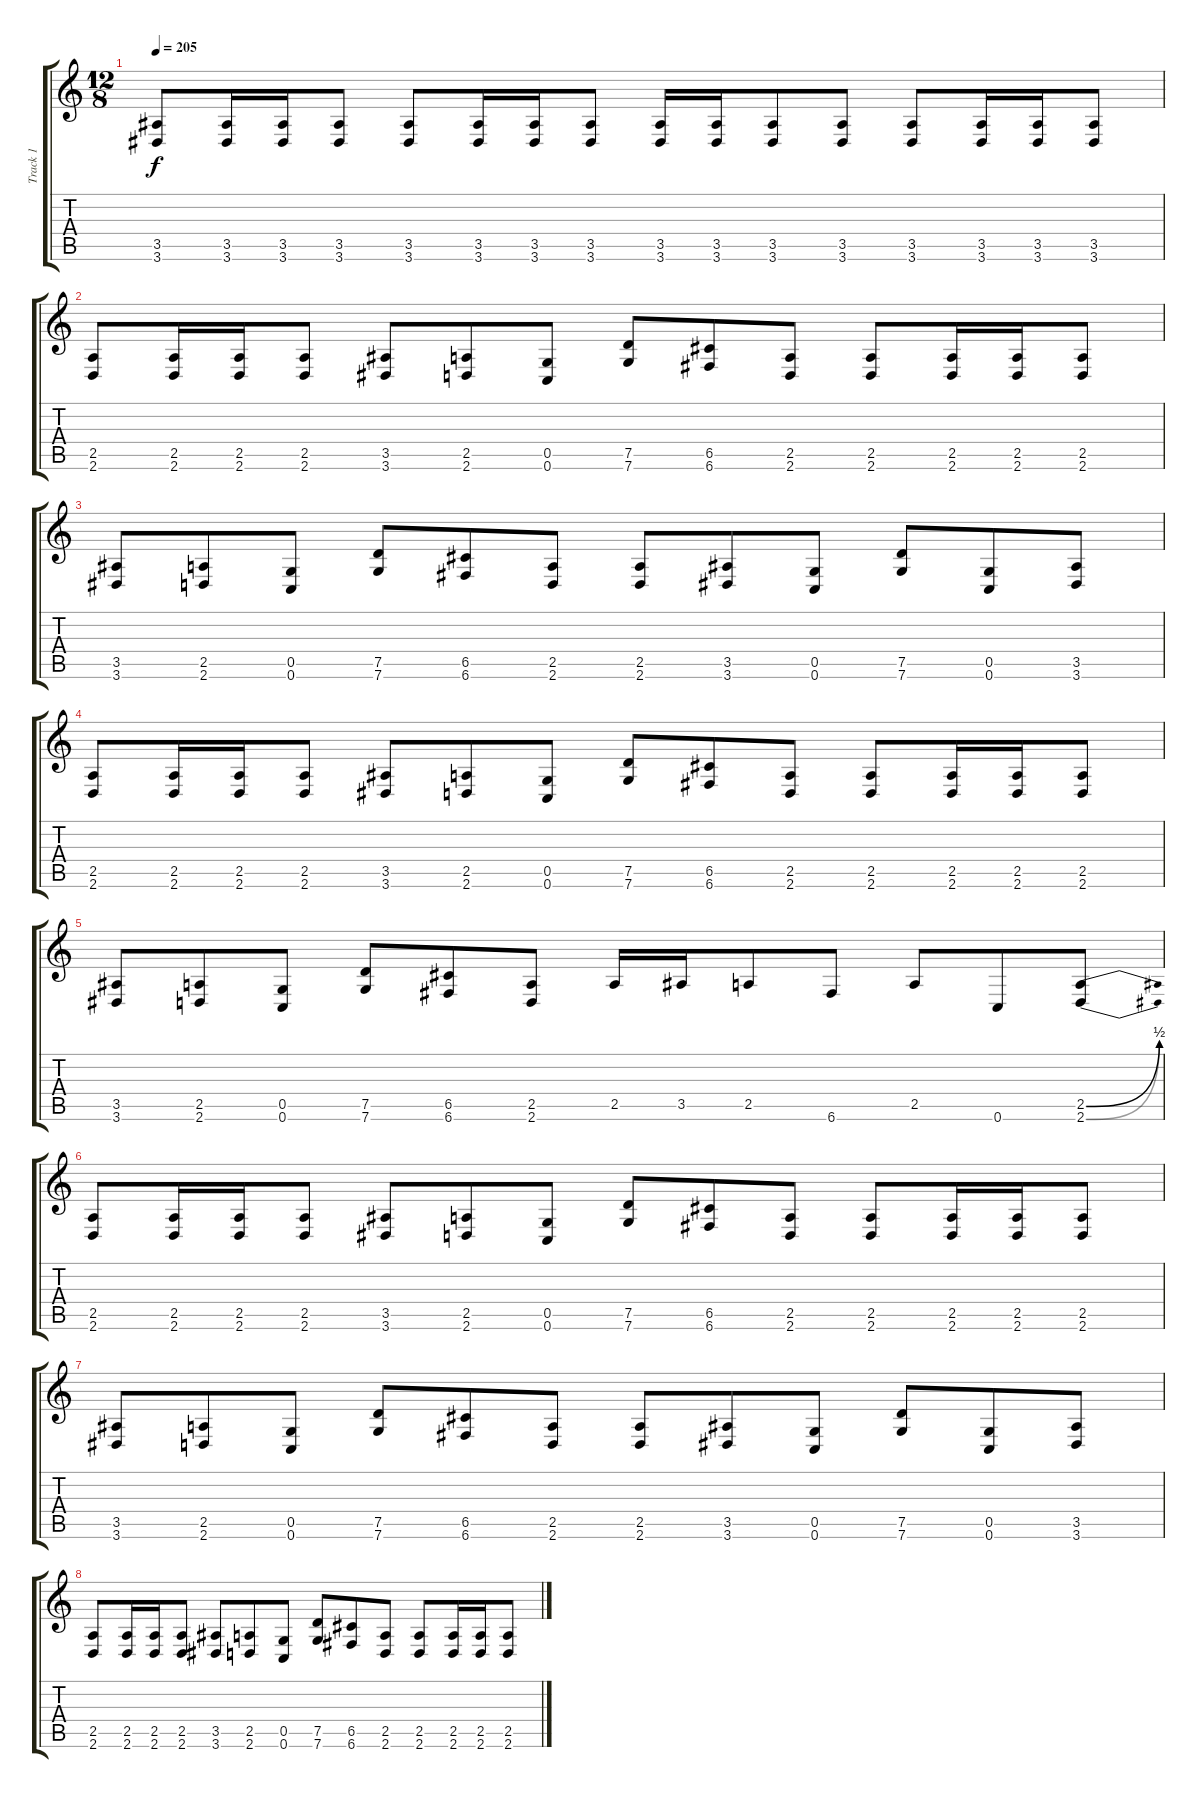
\track ("Track 1" "Track 1") {instrument overdrivenguitar}
\staff {score tabs}
\tuning (D4 A3 F3 C3 G2 C2) {hide}
\ts (12 8)
\tempo 205
\clef g2
\ks c
(3.5 3.6).8{dy f instrument overdrivenguitar} (3.5 3.6).16 (3.5 3.6).16 (3.5 3.6).8 (3.5 3.6).8 (3.5 3.6).16 (3.5 3.6).16 (3.5 3.6).8 (3.5 3.6).16 (3.5 3.6).16 (3.5 3.6).8 (3.5 3.6).8 (3.5 3.6).8 (3.5 3.6).16 (3.5 3.6).16 (3.5 3.6).8 |
(2.5 2.6).8 (2.5 2.6).16 (2.5 2.6).16 (2.5 2.6).8 (3.5 3.6).8 (2.5 2.6).8 (0.5 0.6).8 (7.5 7.6).8 (6.5 6.6).8 (2.5 2.6).8 (2.5 2.6).8 (2.5 2.6).16 (2.5 2.6).16 (2.5 2.6).8 |
(3.5 3.6).8 (2.5 2.6).8 (0.5 0.6).8 (7.5 7.6).8 (6.5 6.6).8 (2.5 2.6).8 (2.5 2.6).8 (3.5 3.6).8 (0.5 0.6).8 (7.5 7.6).8 (0.5 0.6).8 (3.5 3.6).8 |
(2.5 2.6).8 (2.5 2.6).16 (2.5 2.6).16 (2.5 2.6).8 (3.5 3.6).8 (2.5 2.6).8 (0.5 0.6).8 (7.5 7.6).8 (6.5 6.6).8 (2.5 2.6).8 (2.5 2.6).8 (2.5 2.6).16 (2.5 2.6).16 (2.5 2.6).8 |
(3.5 3.6).8 (2.5 2.6).8 (0.5 0.6).8 (7.5 7.6).8 (6.5 6.6).8 (2.5 2.6).8 2.5.16 3.5.16 2.5.8 6.6.8 2.5.8 0.6.8 (2.5{be (bend 0 0 60 2)} 2.6{be (bend 0 0 60 2)}).8 |
(2.5 2.6).8 (2.5 2.6).16 (2.5 2.6).16 (2.5 2.6).8 (3.5 3.6).8 (2.5 2.6).8 (0.5 0.6).8 (7.5 7.6).8 (6.5 6.6).8 (2.5 2.6).8 (2.5 2.6).8 (2.5 2.6).16 (2.5 2.6).16 (2.5 2.6).8 |
(3.5 3.6).8 (2.5 2.6).8 (0.5 0.6).8 (7.5 7.6).8 (6.5 6.6).8 (2.5 2.6).8 (2.5 2.6).8 (3.5 3.6).8 (0.5 0.6).8 (7.5 7.6).8 (0.5 0.6).8 (3.5 3.6).8 |
(2.5 2.6).8 (2.5 2.6).16 (2.5 2.6).16 (2.5 2.6).8 (3.5 3.6).8 (2.5 2.6).8 (0.5 0.6).8 (7.5 7.6).8 (6.5 6.6).8 (2.5 2.6).8 (2.5 2.6).8 (2.5 2.6).16 (2.5 2.6).16 (2.5 2.6).8
